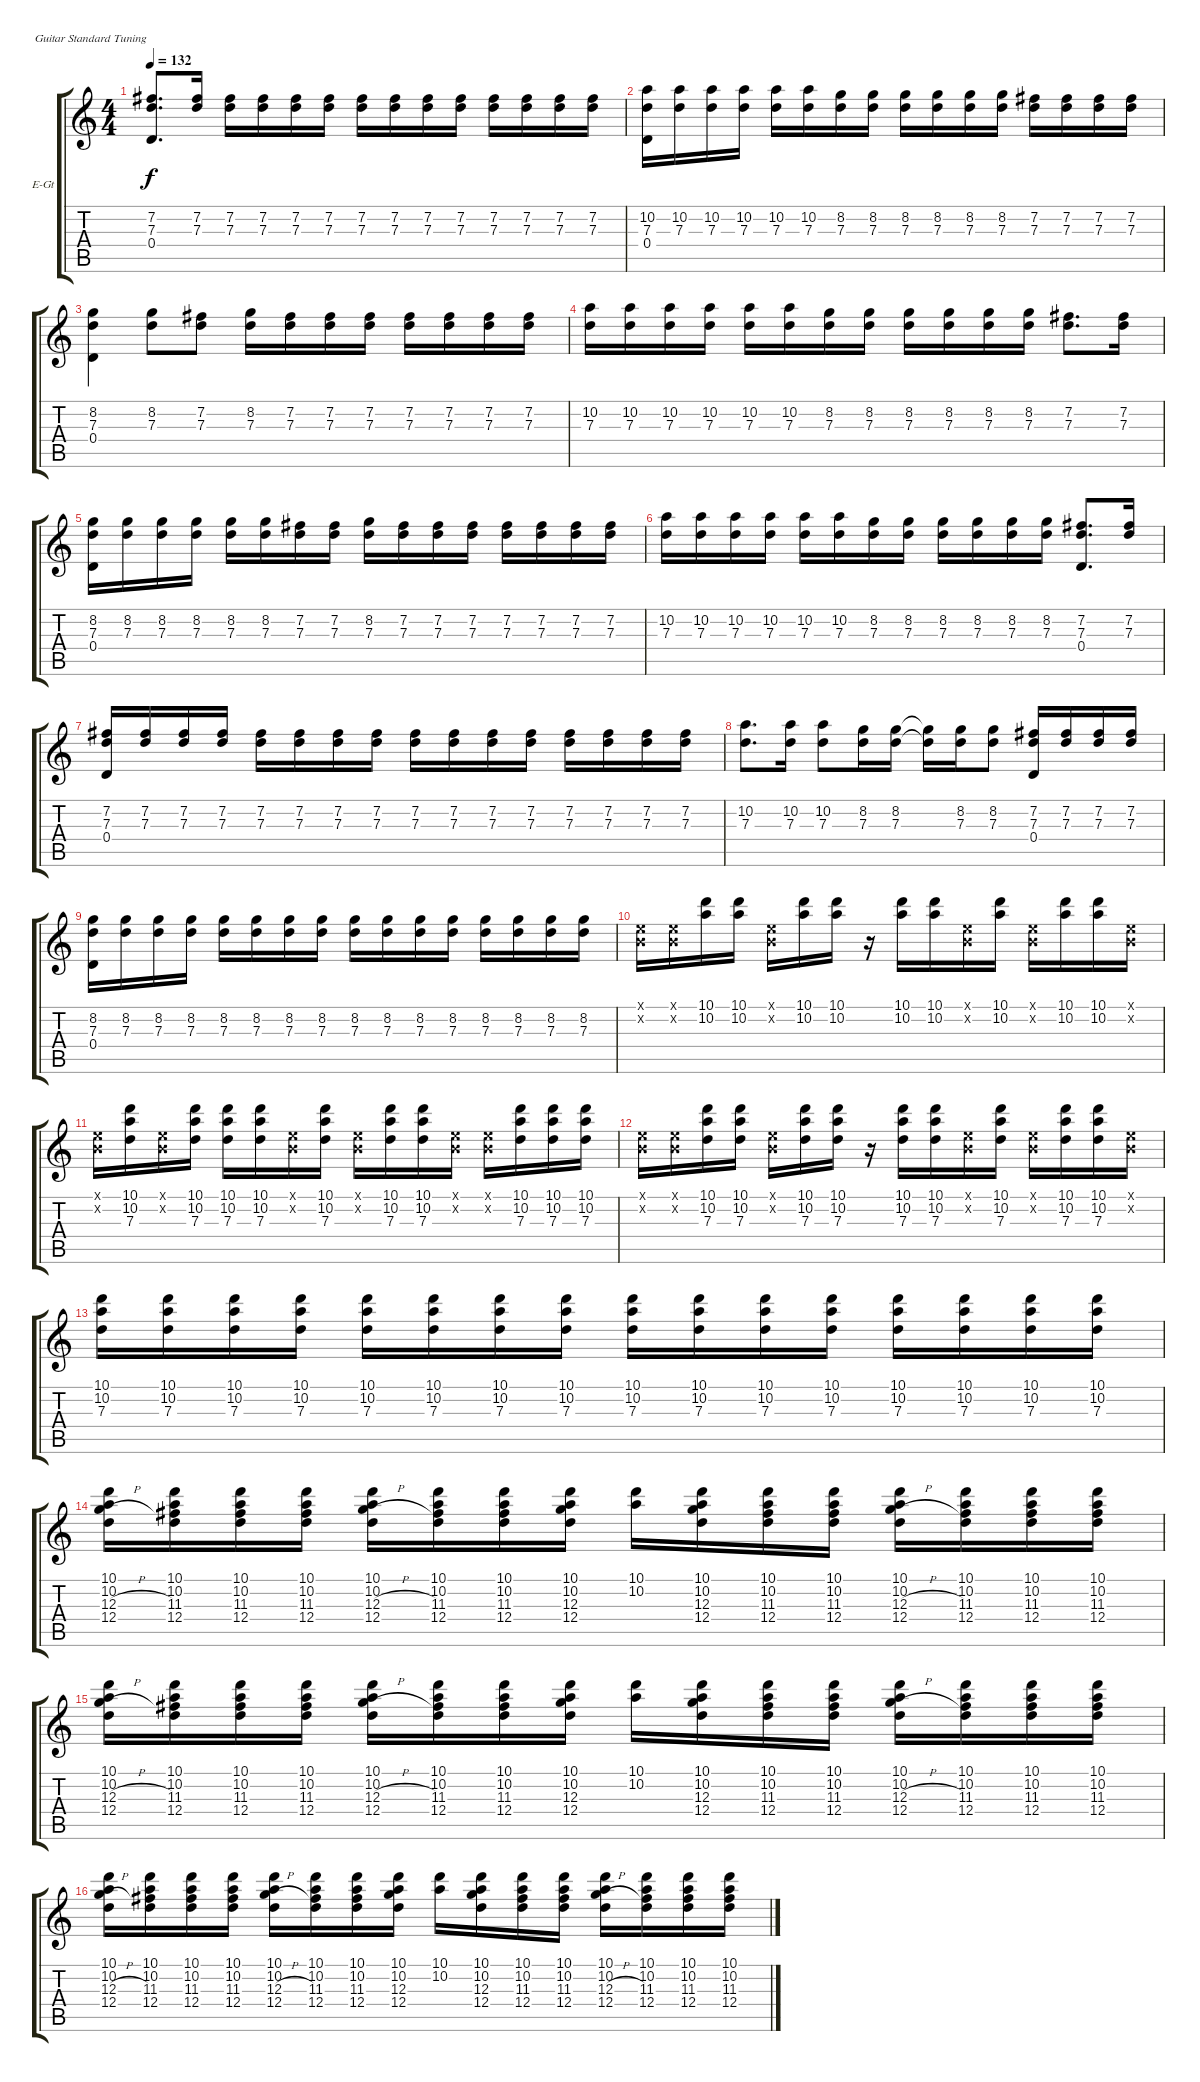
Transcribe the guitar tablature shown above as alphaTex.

\bracketExtendMode groupsimilarinstruments
\firstSystemTrackNameOrientation horizontal
\otherSystemsTrackNameOrientation horizontal
\track ("Edge" "E-Gt") {instrument electricguitarclean}
\staff {score tabs}
\tuning (E4 B3 G3 D3 A2 E2)
\ts (4 4)
\tempo 132
\clef g2
\ks c
(7.2 7.3 0.4).8{d dy f} (7.2 7.3).16 (7.2 7.3).16 (7.2 7.3).16 (7.2 7.3).16 (7.2 7.3).16 (7.2 7.3).16 (7.2 7.3).16 (7.2 7.3).16 (7.2 7.3).16 (7.2 7.3).16 (7.2 7.3).16 (7.2 7.3).16 (7.2 7.3).16 |
(10.2 7.3 0.4).16 (10.2 7.3).16 (10.2 7.3).16 (10.2 7.3).16 (10.2 7.3).16 (10.2 7.3).16 (8.2 7.3).16 (8.2 7.3).16 (8.2 7.3).16 (8.2 7.3).16 (8.2 7.3).16 (8.2 7.3).16 (7.2 7.3).16 (7.2 7.3).16 (7.2 7.3).16 (7.2 7.3).16 |
(8.2 7.3 0.4).4 (8.2 7.3).8 (7.2 7.3).8 (8.2 7.3).16 (7.2 7.3).16 (7.2 7.3).16 (7.2 7.3).16 (7.2 7.3).16 (7.2 7.3).16 (7.2 7.3).16 (7.2 7.3).16 |
(10.2 7.3).16 (10.2 7.3).16 (10.2 7.3).16 (10.2 7.3).16 (10.2 7.3).16 (10.2 7.3).16 (8.2 7.3).16 (8.2 7.3).16 (8.2 7.3).16 (8.2 7.3).16 (8.2 7.3).16 (8.2 7.3).16 (7.2 7.3).8{d} (7.2 7.3).16 |
(8.2 7.3 0.4).16 (8.2 7.3).16 (8.2 7.3).16 (8.2 7.3).16 (8.2 7.3).16 (8.2 7.3).16 (7.2 7.3).16 (7.2 7.3).16 (8.2 7.3).16 (7.2 7.3).16 (7.2 7.3).16 (7.2 7.3).16 (7.2 7.3).16 (7.2 7.3).16 (7.2 7.3).16 (7.2 7.3).16 |
(10.2 7.3).16 (10.2 7.3).16 (10.2 7.3).16 (10.2 7.3).16 (10.2 7.3).16 (10.2 7.3).16 (8.2 7.3).16 (8.2 7.3).16 (8.2 7.3).16 (8.2 7.3).16 (8.2 7.3).16 (8.2 7.3).16 (7.2 7.3 0.4).8{d} (7.2 7.3).16 |
(7.2 7.3 0.4).16 (7.2 7.3).16 (7.2 7.3).16 (7.2 7.3).16 (7.2 7.3).16 (7.2 7.3).16 (7.2 7.3).16 (7.2 7.3).16 (7.2 7.3).16 (7.2 7.3).16 (7.2 7.3).16 (7.2 7.3).16 (7.2 7.3).16 (7.2 7.3).16 (7.2 7.3).16 (7.2 7.3).16 |
(10.2 7.3).8{d} (10.2 7.3).16 (10.2 7.3).8 (8.2 7.3).16 (8.2 7.3).16 (8.2{t} 7.3{t}).16 (8.2 7.3).16 (8.2 7.3).8 (7.2 7.3 0.4).16 (7.2 7.3).16 (7.2 7.3).16 (7.2 7.3).16 |
(8.2 7.3 0.4).16 (8.2 7.3).16 (8.2 7.3).16 (8.2 7.3).16 (8.2 7.3).16 (8.2 7.3).16 (8.2 7.3).16 (8.2 7.3).16 (8.2 7.3).16 (8.2 7.3).16 (8.2 7.3).16 (8.2 7.3).16 (8.2 7.3).16 (8.2 7.3).16 (8.2 7.3).16 (8.2 7.3).16 |
(0.1{x} 0.2{x}).16 (0.1{x} 0.2{x}).16 (10.1 10.2).16 (10.1 10.2).16 (0.1{x} 0.2{x}).16 (10.1 10.2).16 (10.1 10.2).16 r.16 (10.1 10.2).16 (10.1 10.2).16 (0.1{x} 0.2{x}).16 (10.1 10.2).16 (0.1{x} 0.2{x}).16 (10.1 10.2).16 (10.1 10.2).16 (0.1{x} 0.2{x}).16 |
(0.1{x} 0.2{x}).16 (10.1 10.2 7.3).16 (0.1{x} 0.2{x}).16 (10.1 10.2 7.3).16 (10.1 10.2 7.3).16 (10.1 10.2 7.3).16 (0.1{x} 0.2{x}).16 (10.1 10.2 7.3).16 (0.1{x} 0.2{x}).16 (10.1 10.2 7.3).16 (10.1 10.2 7.3).16 (0.1{x} 0.2{x}).16 (0.1{x} 0.2{x}).16 (10.1 10.2 7.3).16 (10.1 10.2 7.3).16 (10.1 10.2 7.3).16 |
(0.1{x} 0.2{x}).16 (0.1{x} 0.2{x}).16 (10.1 10.2 7.3).16 (10.1 10.2 7.3).16 (0.1{x} 0.2{x}).16 (10.1 10.2 7.3).16 (10.1 10.2 7.3).16 r.16 (10.1 10.2 7.3).16 (10.1 10.2 7.3).16 (0.1{x} 0.2{x}).16 (10.1 10.2 7.3).16 (0.1{x} 0.2{x}).16 (10.1 10.2 7.3).16 (10.1 10.2 7.3).16 (0.1{x} 0.2{x}).16 |
(10.1 10.2 7.3).16 (10.1 10.2 7.3).16 (10.1 10.2 7.3).16 (10.1 10.2 7.3).16 (10.1 10.2 7.3).16 (10.1 10.2 7.3).16 (10.1 10.2 7.3).16 (10.1 10.2 7.3).16 (10.1 10.2 7.3).16 (10.1 10.2 7.3).16 (10.1 10.2 7.3).16 (10.1 10.2 7.3).16 (10.1 10.2 7.3).16 (10.1 10.2 7.3).16 (10.1 10.2 7.3).16 (10.1 10.2 7.3).16 |
(10.1 10.2 12.3{h} 12.4).16 (10.1 10.2 11.3 12.4).16 (10.1 10.2 11.3 12.4).16 (10.1 10.2 11.3 12.4).16 (10.1 10.2 12.3{h} 12.4).16 (10.1 10.2 11.3 12.4).16 (10.1 10.2 11.3 12.4).16 (10.1 10.2 12.3 12.4).16 (10.1 10.2).16 (10.1 10.2 12.3 12.4).16 (10.1 10.2 11.3 12.4).16 (10.1 10.2 11.3 12.4).16 (10.1 10.2 12.3{h} 12.4).16 (10.1 10.2 11.3 12.4).16 (10.1 10.2 11.3 12.4).16 (10.1 10.2 11.3 12.4).16 |
(10.1 10.2 12.3{h} 12.4).16 (10.1 10.2 11.3 12.4).16 (10.1 10.2 11.3 12.4).16 (10.1 10.2 11.3 12.4).16 (10.1 10.2 12.3{h} 12.4).16 (10.1 10.2 11.3 12.4).16 (10.1 10.2 11.3 12.4).16 (10.1 10.2 12.3 12.4).16 (10.1 10.2).16 (10.1 10.2 12.3 12.4).16 (10.1 10.2 11.3 12.4).16 (10.1 10.2 11.3 12.4).16 (10.1 10.2 12.3{h} 12.4).16 (10.1 10.2 11.3 12.4).16 (10.1 10.2 11.3 12.4).16 (10.1 10.2 11.3 12.4).16 |
(10.1 10.2 12.3{h} 12.4).16 (10.1 10.2 11.3 12.4).16 (10.1 10.2 11.3 12.4).16 (10.1 10.2 11.3 12.4).16 (10.1 10.2 12.3{h} 12.4).16 (10.1 10.2 11.3 12.4).16 (10.1 10.2 11.3 12.4).16 (10.1 10.2 12.3 12.4).16 (10.1 10.2).16 (10.1 10.2 12.3 12.4).16 (10.1 10.2 11.3 12.4).16 (10.1 10.2 11.3 12.4).16 (10.1 10.2 12.3{h} 12.4).16 (10.1 10.2 11.3 12.4).16 (10.1 10.2 11.3 12.4).16 (10.1 10.2 11.3 12.4).16
